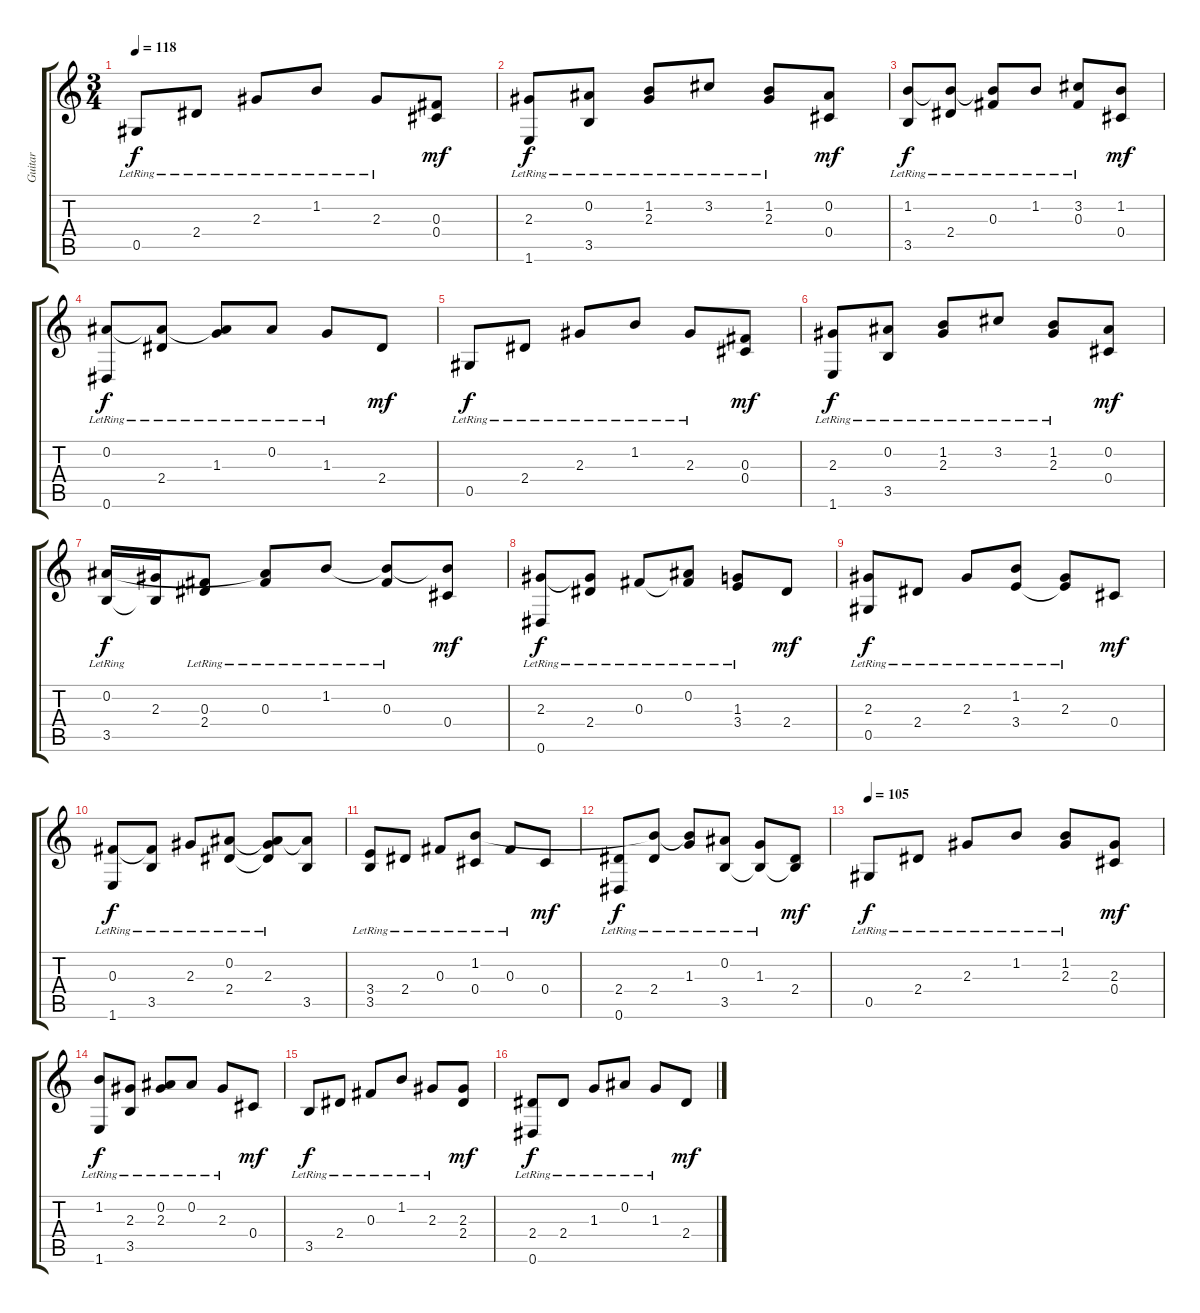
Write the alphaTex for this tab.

\track ("Guitar" "Guitar") {instrument acousticguitarsteel}
\staff {score tabs}
\tuning (Eb4 Bb3 Gb3 Db3 Ab2 Eb2) {hide}
\ts (3 4)
\tempo 118
\clef g2
\ks c
0.5{lr}.8{dy f} 2.4{lr}.8 2.3{lr}.8 1.2{lr}.8 2.3{lr}.8 (0.3 0.4).8{dy mf} |
(2.3 1.6{lr}).8{dy f} (0.2 3.5{lr}).8 (1.2 2.3{lr}).8 3.2{lr}.8 (1.2 2.3{lr}).8 (0.2 0.4).8{dy mf} |
(1.2 3.5{lr}).8{dy f} (1.2{t} 2.4{lr}).8 (1.2{t} 0.3{lr}).8 1.2{lr}.8 (3.2 0.3{lr}).8 (1.2 0.4).8{dy mf} |
(0.2 0.6{lr}).8{dy f} (0.2{t} 2.4{lr}).8 (0.2{t} 1.3{lr}).8 0.2{lr}.8 1.3{lr}.8 2.4.8{dy mf} |
0.5{lr}.8{dy f} 2.4{lr}.8 2.3{lr}.8 1.2{lr}.8 2.3{lr}.8 (0.3 0.4).8{dy mf} |
(2.3 1.6{lr}).8{dy f} (0.2 3.5{lr}).8 (1.2 2.3{lr}).8 3.2{lr}.8 (1.2 2.3{lr}).8 (0.2 0.4).8{dy mf} |
(0.2 3.5{lr}).16{dy f} (2.3 3.5{t}).16 (0.3 2.4{lr}).8 (0.2{t} 0.3{lr}).8 1.2{lr}.8 (1.2{t} 0.3{lr}).8 (1.2{t} 0.4).8{dy mf} |
(2.3 0.6{lr}).8{dy f} (2.3{t} 2.4{lr}).8 0.3{lr}.8 (0.2{lr} 0.3{t}).8 (1.3{lr} 3.4).8 2.4.8{dy mf} |
(2.3 0.5{lr}).8{dy f} 2.4{lr}.8 2.3{lr}.8 (1.2{lr} 3.4).8 (2.3{lr} 3.4{t}).8 0.4.8{dy mf} |
(0.3 1.6{lr}).8{dy f} (0.3{t} 3.5{lr}).8 2.3{lr}.8 (0.2{lr} 2.4).8 (0.2{t} 2.3{lr} 2.4{t}).8 (0.2{t} 3.5).8 |
(3.4 3.5{lr}).8 2.4{lr}.8 0.3{lr}.8 (1.2{lr} 0.4).8 0.3{lr}.8 0.4.8{dy mf} |
(2.4 0.6{lr}).8{dy f} (1.2{t} 2.4{lr}).8 (1.2{t} 1.3{lr}).8 (0.2{lr} 3.5).8 (1.3{lr} 3.5{t}).8 (2.4 3.5{t}).8{dy mf} |
\tempo 105
0.5{lr}.8{dy f} 2.4{lr}.8 2.3{lr}.8 1.2{lr}.8 (1.2 2.3{lr}).8 (2.3 0.4).8{dy mf} |
(1.2 1.6{lr}).8{dy f} (2.3 3.5{lr}).8 (0.2 2.3{lr}).8 0.2{lr}.8 2.3{lr}.8 0.4.8{dy mf} |
3.5{lr}.8{dy f} 2.4{lr}.8 0.3{lr}.8 1.2{lr}.8 2.3{lr}.8 (2.3 2.4).8{dy mf} |
(2.4 0.6{lr}).8{dy f} 2.4{lr}.8 1.3{lr}.8 0.2{lr}.8 1.3{lr}.8 2.4.8{dy mf}
